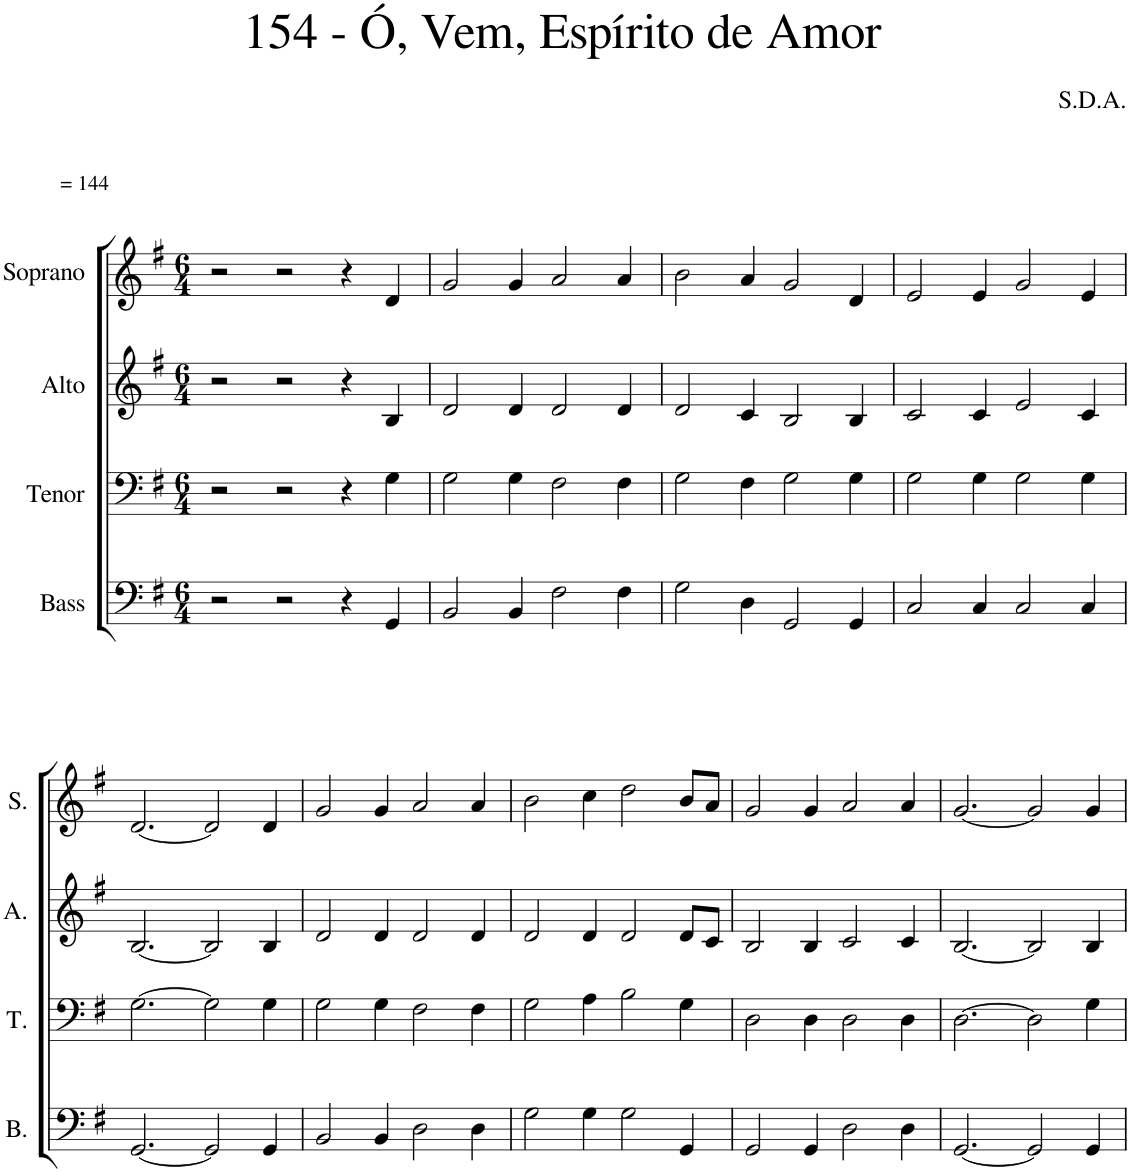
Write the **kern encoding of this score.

**kern	**kern	**kern	**kern
*part4	*part3	*part2	*part1
*staff4	*staff3	*staff2	*staff1
*I"Bass	*I"Tenor	*I"Alto	*I"Soprano
*I'B.	*I'T.	*I'A.	*I'S.
*clefF4	*clefF4	*clefG2	*clefG2
*k[f#]	*k[f#]	*k[f#]	*k[f#]
*M6/4	*M6/4	*M6/4	*M6/4
=1	=1	=1	=1
!	!	!	!LO:TX:a:t== 144
2r	2r	2r	2r
2r	2r	2r	2r
4r	4r	4r	4r
4GG/	4G\	4B/	4d/
=2	=2	=2	=2
2BB/	2G\	2d/	2g/
4BB/	4G\	4d/	4g/
2F#\	2F#\	2d/	2a/
4F#\	4F#\	4d/	4a/
=3	=3	=3	=3
2G\	2G\	2d/	2b\
4D\	4F#\	4c/	4a/
2GG/	2G\	2B/	2g/
4GG/	4G\	4B/	4d/
=4	=4	=4	=4
2C/	2G\	2c/	2e/
4C/	4G\	4c/	4e/
2C/	2G\	2e/	2g/
4C/	4G\	4c/	4e/
!!LO:LB:g=z
=5	=5	=5	=5
[2.GG/	[2.G\	[2.B/	[2.d/
2GG/]	2G\]	2B/]	2d/]
4GG/	4G\	4B/	4d/
=6	=6	=6	=6
2BB/	2G\	2d/	2g/
4BB/	4G\	4d/	4g/
2D\	2F#\	2d/	2a/
4D\	4F#\	4d/	4a/
=7	=7	=7	=7
2G\	2G\	2d/	2b\
4G\	4A\	4d/	4cc\
2G\	2B\	2d/	2dd\
4GG/	4G\	8d/L	8b/L
.	.	8c/J	8a/J
=8	=8	=8	=8
2GG/	2D\	2B/	2g/
4GG/	4D\	4B/	4g/
2D\	2D\	2c/	2a/
4D\	4D\	4c/	4a/
=9	=9	=9	=9
[2.GG/	[2.D\	[2.B/	[2.g/
2GG/]	2D\]	2B/]	2g/]
4GG/	4G\	4B/	4g/
=	=	=	=
*-	*-	*-	*-
